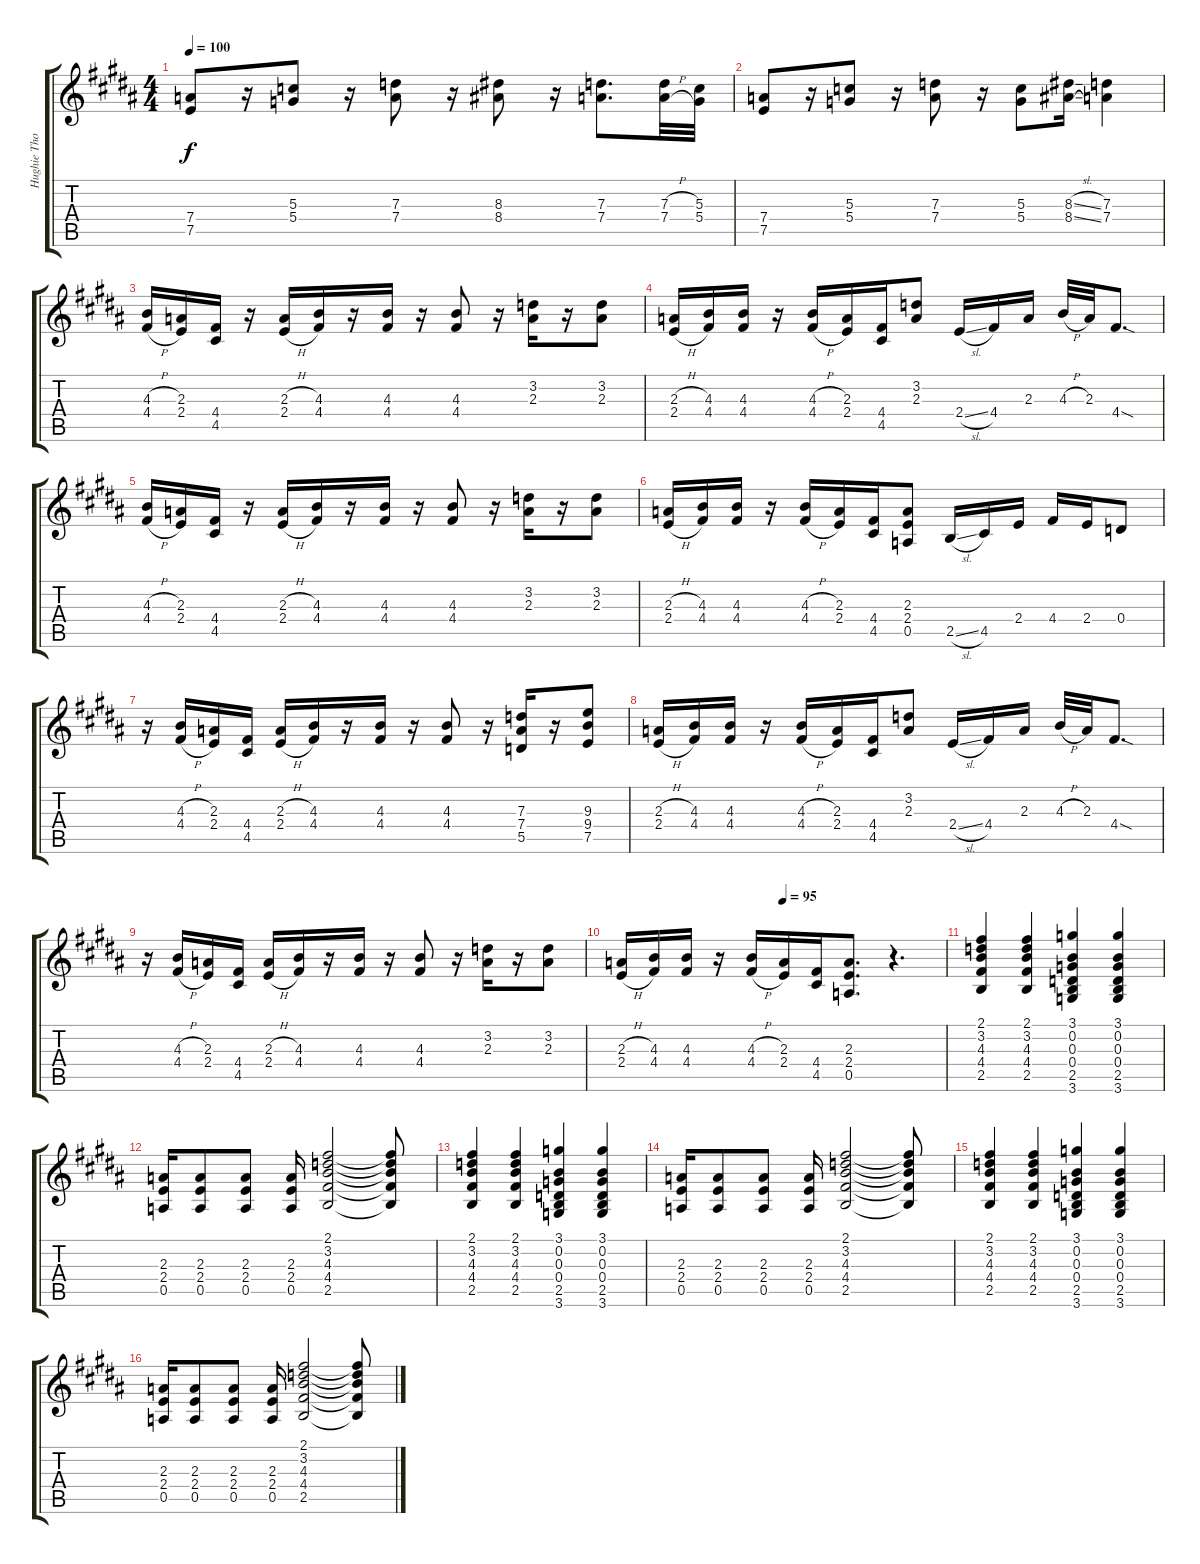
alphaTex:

\track ("Hughie Thomasson Guitar" "Hughie Tho") {instrument electricguitarclean}
\staff {score tabs}
\tuning (E4 B3 G3 D3 A2 E2) {hide}
\ts (4 4)
\tempo 100
\clef g2
\ks g#minor
(7.4 7.5).8{dy f} r.16 (5.3 5.4).8 r.16 (7.3 7.4).8 r.16 (8.3 8.4).8 r.16 (7.3 7.4).8{d} (7.3{h} 7.4{h}).32 (5.3 5.4).32 |
(7.4 7.5).8 r.16 (5.3 5.4).8 r.16 (7.3 7.4).8 r.16 (5.3 5.4).8 (8.3{sl} 8.4{sl}).16 (7.3 7.4).4 |
(4.3{h} 4.4{h}).16 (2.3 2.4).16 (4.4 4.5).16 r.16 (2.3{h} 2.4{h}).16 (4.3 4.4).16 r.16 (4.3 4.4).16 r.16 (4.3 4.4).8 r.16 (3.2 2.3).16 r.16 (3.2 2.3).8 |
(2.3{h} 2.4{h}).16 (4.3 4.4).16 (4.3 4.4).16 r.16 (4.3{h} 4.4{h}).16 (2.3 2.4).16 (4.4 4.5).16 (3.2 2.3).8 2.4{sl}.16 4.4.16 2.3.16 4.3{h}.32 2.3.32 4.4{sod}.8{d} |
(4.3{h} 4.4{h}).16 (2.3 2.4).16 (4.4 4.5).16 r.16 (2.3{h} 2.4{h}).16 (4.3 4.4).16 r.16 (4.3 4.4).16 r.16 (4.3 4.4).8 r.16 (3.2 2.3).16 r.16 (3.2 2.3).8 |
(2.3{h} 2.4{h}).16 (4.3 4.4).16 (4.3 4.4).16 r.16 (4.3{h} 4.4{h}).16 (2.3 2.4).16 (4.4 4.5).16 (2.3 2.4 0.5).8 2.5{sl}.16 4.5.16 2.4.16 4.4.16 2.4.16 0.4.8 |
r.16 (4.3{h} 4.4{h}).16 (2.3 2.4).16 (4.4 4.5).16 (2.3{h} 2.4{h}).16 (4.3 4.4).16 r.16 (4.3 4.4).16 r.16 (4.3 4.4).8 r.16 (7.3 7.4 5.5).16 r.16 (9.3 9.4 7.5).8 |
(2.3{h} 2.4{h}).16 (4.3 4.4).16 (4.3 4.4).16 r.16 (4.3{h} 4.4{h}).16 (2.3 2.4).16 (4.4 4.5).16 (3.2 2.3).8 2.4{sl}.16 4.4.16 2.3.16 4.3{h}.32 2.3.32 4.4{sod}.8{d} |
r.16 (4.3{h} 4.4{h}).16 (2.3 2.4).16 (4.4 4.5).16 (2.3{h} 2.4{h}).16 (4.3 4.4).16 r.16 (4.3 4.4).16 r.16 (4.3 4.4).8 r.16 (3.2 2.3).16 r.16 (3.2 2.3).8 |
\tempo (95 0.5)
(2.3{h} 2.4{h}).16 (4.3 4.4).16 (4.3 4.4).16 r.16 (4.3{h} 4.4{h}).16 (2.3 2.4).16 (4.4 4.5).16 (2.3 2.4 0.5).8{d} r.4{d} |
(2.1 3.2 4.3 4.4 2.5).4{volume 10 balance 8} (2.1 3.2 4.3 4.4 2.5).4 (3.1 0.2 0.3 0.4 2.5 3.6).4 (3.1 0.2 0.3 0.4 2.5 3.6).4 |
(2.3 2.4 0.5).16 (2.3 2.4 0.5).8 (2.3 2.4 0.5).8 (2.3 2.4 0.5).16 (2.1 3.2 4.3 4.4 2.5).2 (2.1{t} 3.2{t} 4.3{t} 4.4{t} 2.5{t}).8 |
(2.1 3.2 4.3 4.4 2.5).4 (2.1 3.2 4.3 4.4 2.5).4 (3.1 0.2 0.3 0.4 2.5 3.6).4 (3.1 0.2 0.3 0.4 2.5 3.6).4 |
(2.3 2.4 0.5).16 (2.3 2.4 0.5).8 (2.3 2.4 0.5).8 (2.3 2.4 0.5).16 (2.1 3.2 4.3 4.4 2.5).2 (2.1{t} 3.2{t} 4.3{t} 4.4{t} 2.5{t}).8 |
(2.1 3.2 4.3 4.4 2.5).4 (2.1 3.2 4.3 4.4 2.5).4 (3.1 0.2 0.3 0.4 2.5 3.6).4 (3.1 0.2 0.3 0.4 2.5 3.6).4 |
(2.3 2.4 0.5).16 (2.3 2.4 0.5).8 (2.3 2.4 0.5).8 (2.3 2.4 0.5).16 (2.1 3.2 4.3 4.4 2.5).2 (2.1{t} 3.2{t} 4.3{t} 4.4{t} 2.5{t}).8
